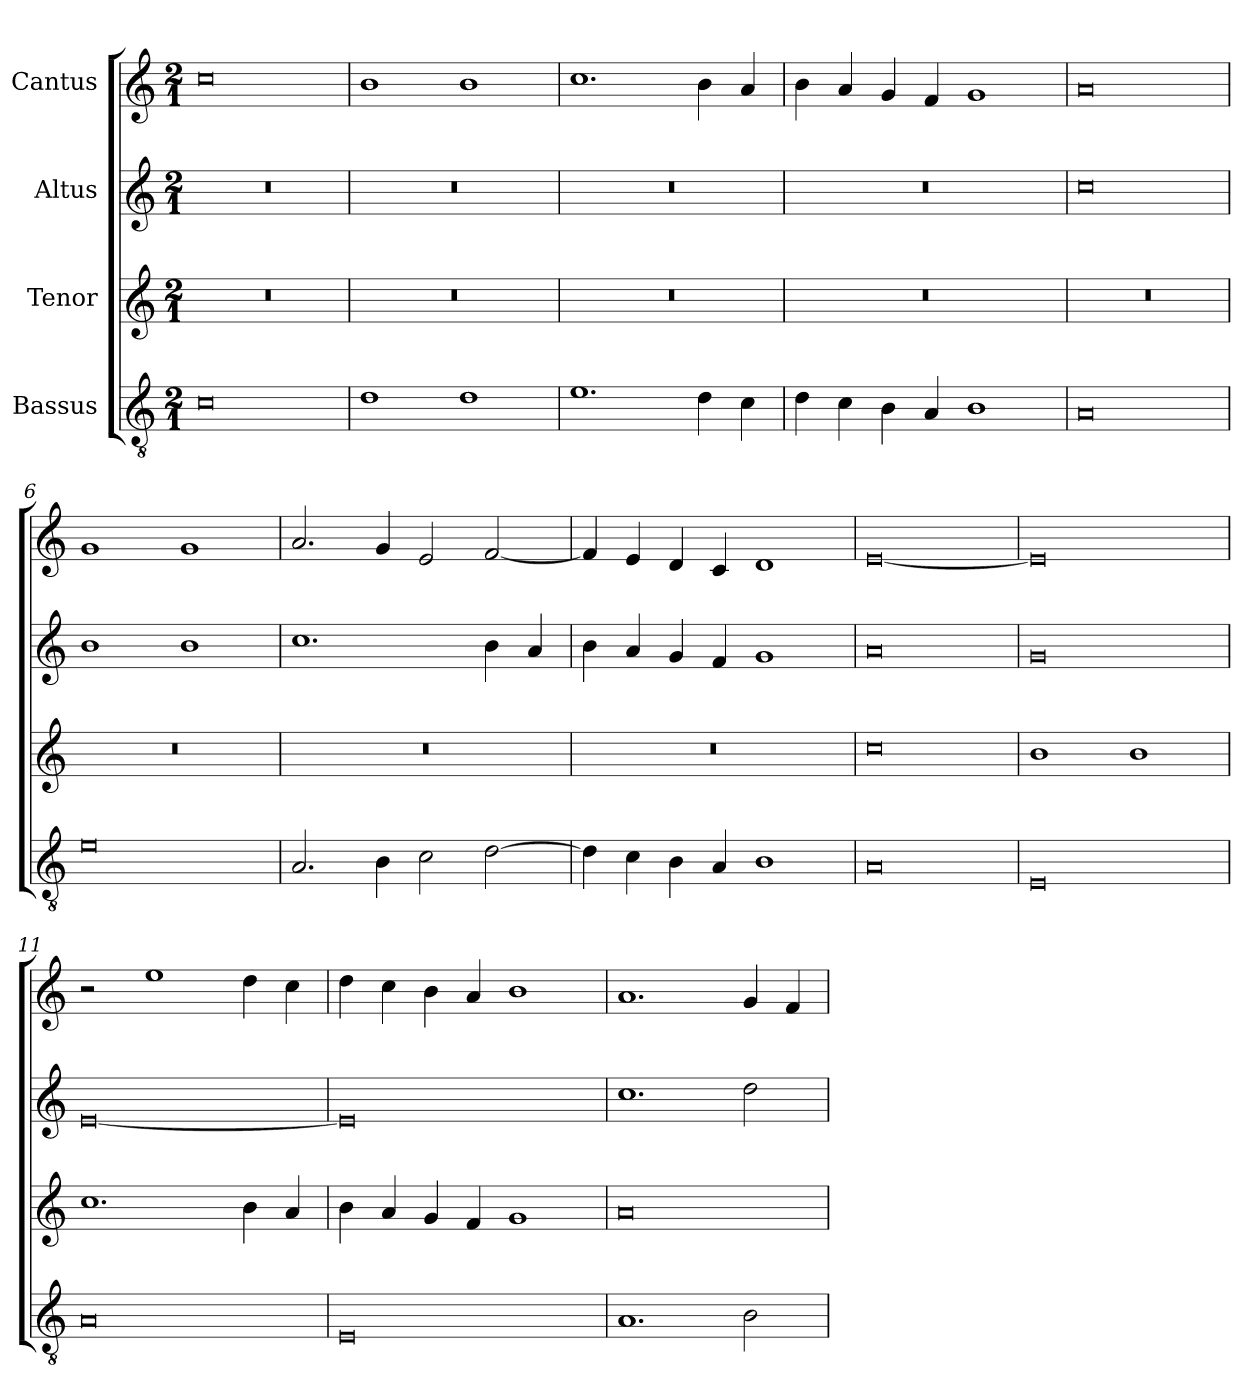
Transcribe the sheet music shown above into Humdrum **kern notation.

**kern	**kern	**kern	**kern
*part4	*part3	*part2	*part1
*staff4	*staff3	*staff2	*staff1
*I"Bassus	*I"Tenor	*I"Altus	*I"Cantus
!!LO:PB:g=z
*clefGv2	*clefG2	*clefG2	*clefG2
*ITrd7c12	*	*	*
*k[]	*k[]	*k[]	*k[]
*C:	*C:	*C:	*C:
*M2/1	*M2/1	*M2/1	*M2/1
*MM320	*MM320	*MM320	*MM320
=1	=1	=1	=1
!	!LO:N:vis=1	!LO:N:vis=1	!
0Ci	0r	0r	0cci
=2	=2	=2	=2
!	!LO:N:vis=1	!LO:N:vis=1	!
1Di	0r	0r	1bi
1Di	.	.	1bi
=3	=3	=3	=3
!	!LO:N:vis=1	!LO:N:vis=1	!
1.Ei	0r	0r	1.cci
4Di\	.	.	4bi\
4Ci\	.	.	4ai/
=4	=4	=4	=4
!	!LO:N:vis=1	!LO:N:vis=1	!
4Di\	0r	0r	4bi\
4Ci\	.	.	4ai/
4BBi\	.	.	4gi/
4AAi/	.	.	4fi/
1BBi	.	.	1gi
=5	=5	=5	=5
!	!LO:N:vis=1	!	!
0AAi	0r	0cci	0ai
=6	=6	=6	=6
!	!LO:N:vis=1	!	!
0Ei	0r	1bi	1gi
.	.	1bi	1gi
=7	=7	=7	=7
!	!LO:N:vis=1	!	!
2.AAi/	0r	1.cci	2.ai/
4BBi\	.	.	4gi/
2Ci\	.	.	2ei/
[>2Di\	.	4bi\	[<2fi/
.	.	4ai/	.
!!LO:LB:g=z
=8	=8	=8	=8
!	!LO:N:vis=1	!	!
4Di\]	0r	4bi\	4fi/]
4Ci\	.	4ai/	4ei/
4BBi\	.	4gi/	4di/
4AAi/	.	4fi/	4ci/
1BBi	.	1gi	1di
=9	=9	=9	=9
0AAi	0cci	0ai	[<0ei
=10	=10	=10	=10
0EEi	1bi	0gi	0ei]
.	1bi	.	.
=11	=11	=11	=11
0AAi	1.cci	[<0ei	2r
.	.	.	1eei
.	4bi\	.	4ddi\
.	4ai/	.	4cci\
=12	=12	=12	=12
0EEi	4bi\	0ei]	4ddi\
.	4ai/	.	4cci\
.	4gi/	.	4bi\
.	4fi/	.	4ai/
.	1gi	.	1bi
=13	=13	=13	=13
1.AAi	0ai	1.cci	1.ai
2BBi\	.	2ddi\	4gi/
.	.	.	4fi/
=	=	=	=
*-	*-	*-	*-
